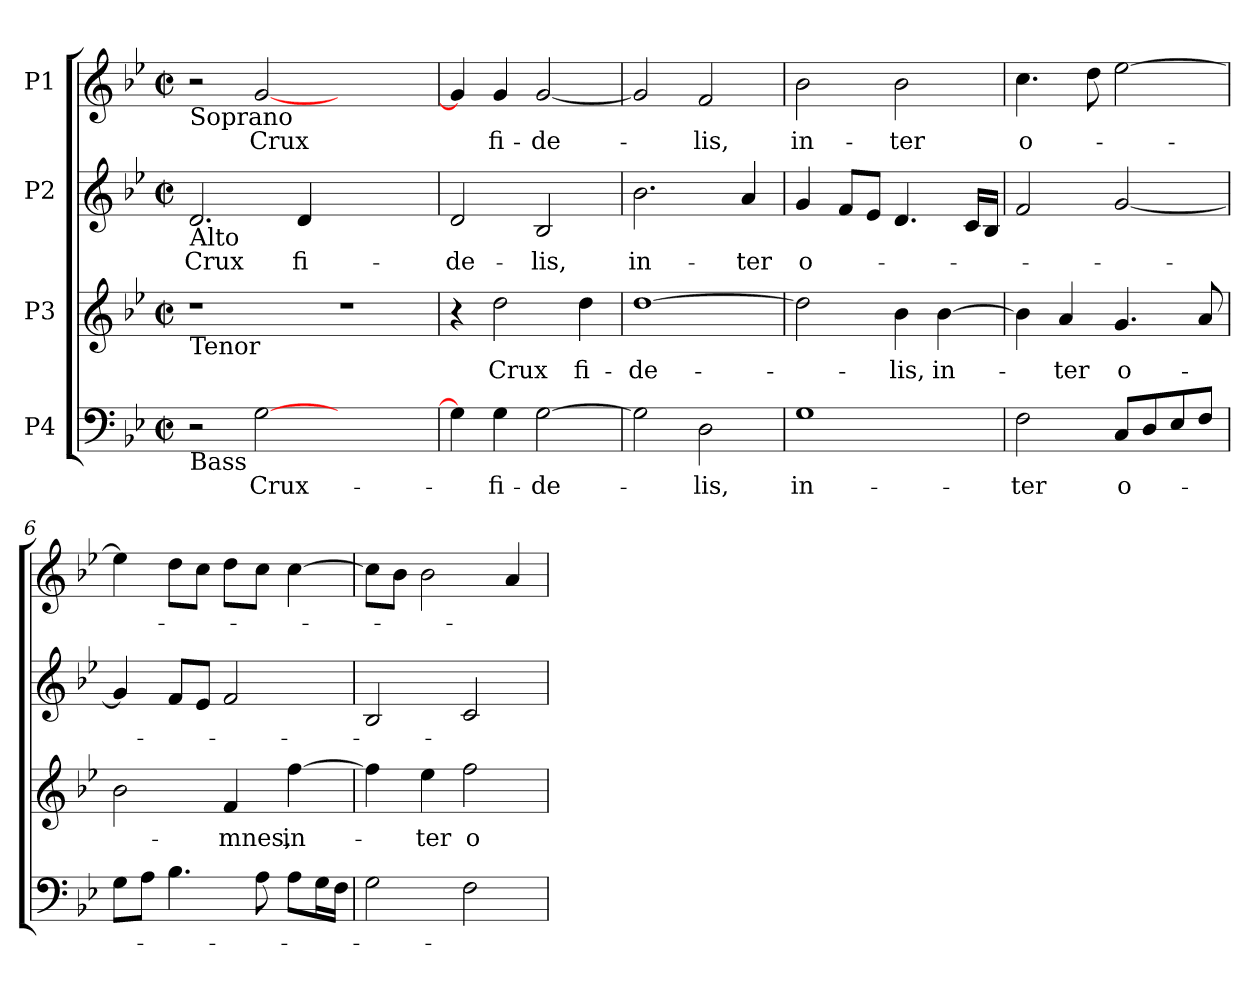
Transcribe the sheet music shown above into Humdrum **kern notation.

**kern	**text	**kern	**text	**kern	**text	**kern	**text
*part4	*part4	*part3	*part3	*part2	*part2	*part1	*part1
*staff4	*staff4	*staff3	*staff3	*staff2	*staff2	*staff1	*staff1
*I"P4	*	*I"P3	*	*I"P2	*	*I"P1	*
!!LO:PB:g=z
*clefF4	*	*clefG2	*	*clefG2	*	*clefG2	*
*k[b-e-]	*	*k[b-e-]	*	*k[b-e-]	*	*k[b-e-]	*
*B-:	*	*B-:	*	*B-:	*	*B-:	*
*M2/2	*	*M2/2	*	*M2/2	*	*M2/2	*
*met(c|)	*	*met(c|)	*	*met(c|)	*	*met(c|)	*
=1	=1	=1	=1	=1	=1	=1	=1
!	!	!	!	!	!	!LO:TX:b:t=Soprano	!
!	!	!	!	!LO:TX:b:t=Alto	!	!	!
!	!	!LO:TX:b:t=Tenor	!	!	!	!	!
!LO:TX:b:t=Bass	!	!	!	!	!	!	!
!	!	!	!	!	!LO:LY:b:color=#000000	!	!
2r	.	1r	.	2.di/	Crux	2r	.
!	!LO:LY:b:color=#000000	!	!	!	!	!	!
!	!	!	!	!	!	!	!LO:LY:b:color=#000000
[>2Gi\	Crux-	.	.	.	.	[<2gi/	Crux
!	!	!	!	!	!LO:LY:b:color=#000000	!	!
.	.	.	.	4di/	fi-	.	.
1ryy	.	1r	.	1ryy	.	1ryy	.
=2	=2	=2	=2	=2	=2	=2	=2
!	!	!	!	!	!LO:LY:b:color=#000000	!	!
4Gi\]	.	4r	.	2di/	-de-	4gi/]	.
!	!LO:LY:b:color=#000000	!	!	!	!	!	!
!	!	!	!LO:LY:b:color=#000000	!	!	!	!
!	!	!	!	!	!	!	!LO:LY:b:color=#000000
4Gi\	-fi-	2ddi\	Crux	.	.	4gi/	fi-
!	!LO:LY:b:color=#000000	!	!	!	!	!	!
!	!	!	!	!	!LO:LY:b:color=#000000	!	!
!	!	!	!	!	!	!	!LO:LY:b:color=#000000
[>2Gi\	-de-	.	.	2B-i/	-lis,	[<2gi/	-de-
!	!	!	!LO:LY:b:color=#000000	!	!	!	!
.	.	4ddi\	fi-	.	.	.	.
=3	=3	=3	=3	=3	=3	=3	=3
!	!	!	!LO:LY:b:color=#000000	!	!	!	!
!	!	!	!	!	!LO:LY:b:color=#000000	!	!
2Gi\]	.	[>1ddi	-de-	2.b-i\	in-	2gi/]	.
!	!LO:LY:b:color=#000000	!	!	!	!	!	!
!	!	!	!	!	!	!	!LO:LY:b:color=#000000
2Di\	-lis,	.	.	.	.	2fi/	-lis,
!	!	!	!	!	!LO:LY:b:color=#000000	!	!
.	.	.	.	4ai/	-ter	.	.
=4	=4	=4	=4	=4	=4	=4	=4
!	!LO:LY:b:color=#000000	!	!	!	!	!	!
!	!	!	!	!	!LO:LY:b:color=#000000	!	!
!	!	!	!	!	!	!	!LO:LY:b:color=#000000
1Gi	in-	2ddi\]	.	4gi/	o-	2b-i\	in-
.	.	.	.	8fi/L	.	.	.
.	.	.	.	8e-i/J	.	.	.
!	!	!	!LO:LY:b:color=#000000	!	!	!	!
!	!	!	!	!	!	!	!LO:LY:b:color=#000000
.	.	4b-i\	-lis,	4.di/	.	2b-i\	-ter
!	!	!	!LO:LY:b:color=#000000	!	!	!	!
.	.	[>4b-i\	in-	.	.	.	.
.	.	.	.	16ci/LL	.	.	.
.	.	.	.	16B-i/JJ	.	.	.
=5	=5	=5	=5	=5	=5	=5	=5
!	!LO:LY:b:color=#000000	!	!	!	!	!	!
!	!	!	!	!	!	!	!LO:LY:b:color=#000000
2Fi\	-ter	4b-i\]	.	2fi/	.	4.cci\	o-
!	!	!	!LO:LY:b:color=#000000	!	!	!	!
.	.	4ai/	-ter	.	.	.	.
.	.	.	.	.	.	8ddi\	.
!	!LO:LY:b:color=#000000	!	!	!	!	!	!
!	!	!	!LO:LY:b:color=#000000	!	!	!	!
8Ci/L	o-	4.gi/	o-	[<2gi/	.	[>2ee-i\	.
8Di/	.	.	.	.	.	.	.
8E-i/	.	.	.	.	.	.	.
8Fi/J	.	8ai/	.	.	.	.	.
!!LO:LB:g=z
=6	=6	=6	=6	=6	=6	=6	=6
8Gi\L	.	2b-i\	.	4gi/]	.	4ee-i\]	.
8Ai\J	.	.	.	.	.	.	.
4.B-i\	.	.	.	8fi/L	.	8ddi\L	.
.	.	.	.	8e-i/J	.	8cci\J	.
!	!	!	!LO:LY:b:color=#000000	!	!	!	!
.	.	4fi/	-mnes,	2fi/	.	8ddi\L	.
8Ai\	.	.	.	.	.	8cci\J	.
!	!	!	!LO:LY:b:color=#000000	!	!	!	!
8Ai\L	.	[>4ffi\	in-	.	.	[>4cci\	.
16Gi\L	.	.	.	.	.	.	.
16Fi\JJ	.	.	.	.	.	.	.
=7	=7	=7	=7	=7	=7	=7	=7
2Gi\	.	4ffi\]	.	2B-i/	.	8cci\L]	.
.	.	.	.	.	.	8b-i\J	.
!	!	!	!LO:LY:b:color=#000000	!	!	!	!
.	.	4ee-i\	-ter	.	.	2b-i\	.
!	!	!	!LO:LY:b:color=#000000	!	!	!	!
2Fi\	.	2ffi\	o-	2ci/	.	.	.
.	.	.	.	.	.	4ai/	.
=	=	=	=	=	=	=	=
*-	*-	*-	*-	*-	*-	*-	*-
